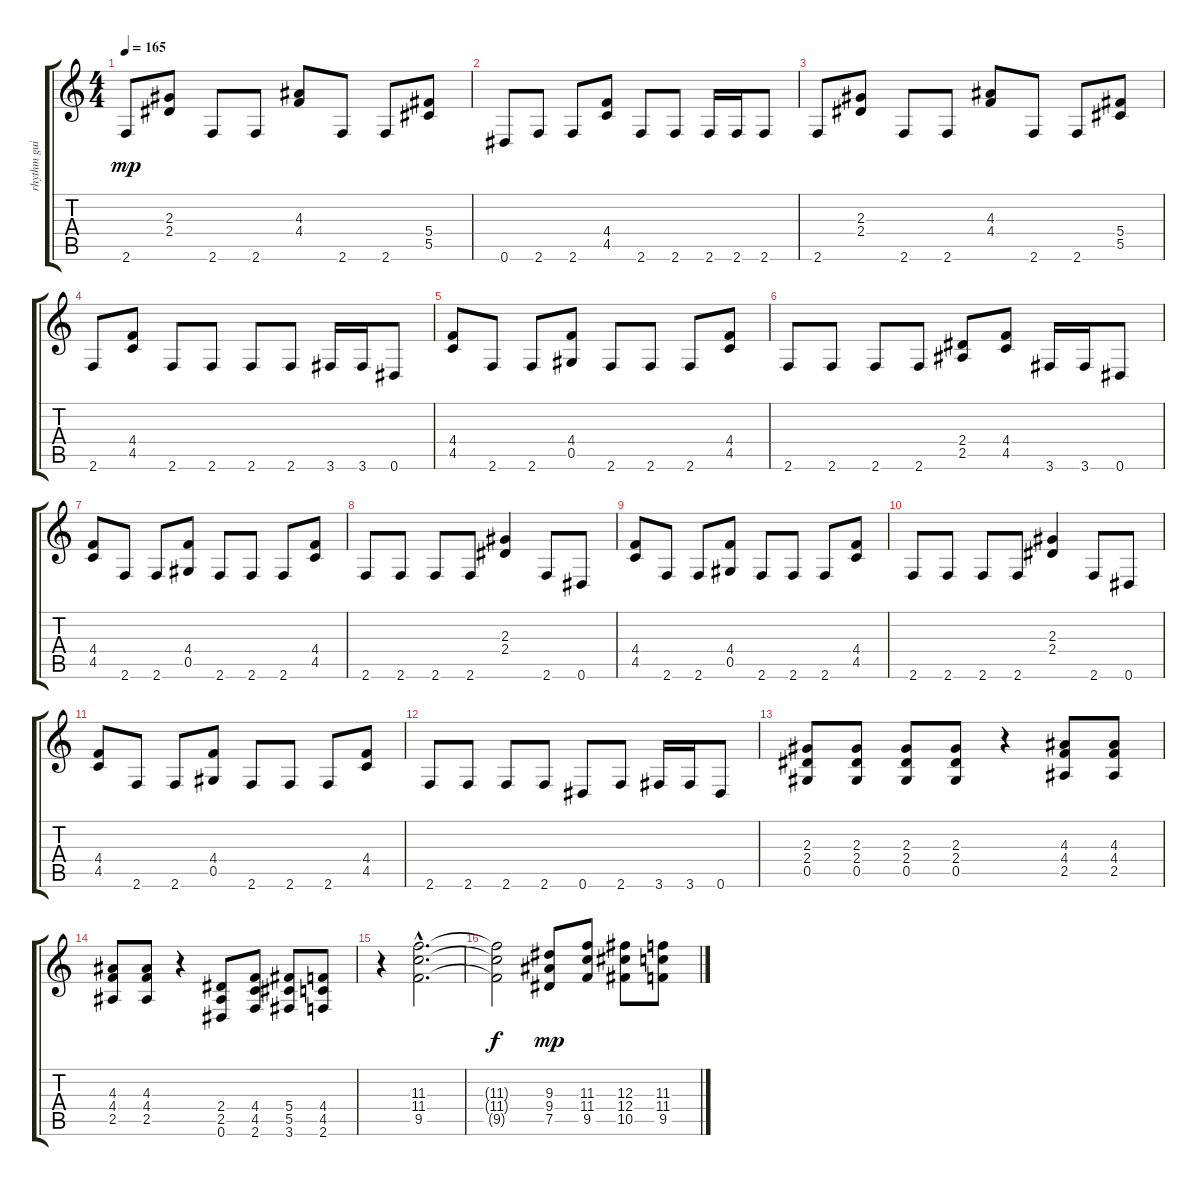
\track ("rhythm guitar II" "rhythm gui") {instrument distortionguitar}
\staff {score tabs}
\tuning (Eb4 Bb3 Gb3 Db3 Ab2 Eb2) {hide}
\ts (4 4)
\tempo 165
\clef g2
\ks c
2.6.8{dy mp} (2.3 2.4).8 2.6.8 2.6.8 (4.3 4.4).8 2.6.8 2.6.8 (5.4 5.5).8 |
0.6.8 2.6.8 2.6.8 (4.4 4.5).8 2.6.8 2.6.8 2.6.16 2.6.16 2.6.8 |
2.6.8 (2.3 2.4).8 2.6.8 2.6.8 (4.3 4.4).8 2.6.8 2.6.8 (5.4 5.5).8 |
2.6.8 (4.4 4.5).8 2.6.8 2.6.8 2.6.8 2.6.8 3.6.16 3.6.16 0.6.8 |
(4.4 4.5).8 2.6.8 2.6.8 (4.4 0.5).8 2.6.8 2.6.8 2.6.8 (4.4 4.5).8 |
2.6.8 2.6.8 2.6.8 2.6.8 (2.4 2.5).8 (4.4 4.5).8 3.6.16 3.6.16 0.6.8 |
(4.4 4.5).8 2.6.8 2.6.8 (4.4 0.5).8 2.6.8 2.6.8 2.6.8 (4.4 4.5).8 |
2.6.8 2.6.8 2.6.8 2.6.8 (2.3 2.4).4 2.6.8 0.6.8 |
(4.4 4.5).8 2.6.8 2.6.8 (4.4 0.5).8 2.6.8 2.6.8 2.6.8 (4.4 4.5).8 |
2.6.8 2.6.8 2.6.8 2.6.8 (2.3 2.4).4 2.6.8 0.6.8 |
(4.4 4.5).8 2.6.8 2.6.8 (4.4 0.5).8 2.6.8 2.6.8 2.6.8 (4.4 4.5).8 |
2.6.8 2.6.8 2.6.8 2.6.8 0.6.8 2.6.8 3.6.16 3.6.16 0.6.8 |
(2.3 2.4 0.5).8 (2.3 2.4 0.5).8 (2.3 2.4 0.5).8 (2.3 2.4 0.5).8 r.4 (4.3 4.4 2.5).8 (4.3 4.4 2.5).8 |
(4.3 4.4 2.5).8 (4.3 4.4 2.5).8 r.4 (2.4 2.5 0.6).8 (4.4 4.5 2.6).8 (5.4 5.5 3.6).8 (4.4 4.5 2.6).8 |
r.4 (11.3{hac} 11.4{hac} 9.5{hac}).2{d} |
(11.3{t} 11.4{t} 9.5{t}).2{dy f} (9.3 9.4 7.5).8{dy mp} (11.3 11.4 9.5).8 (12.3 12.4 10.5).8 (11.3 11.4 9.5).8
